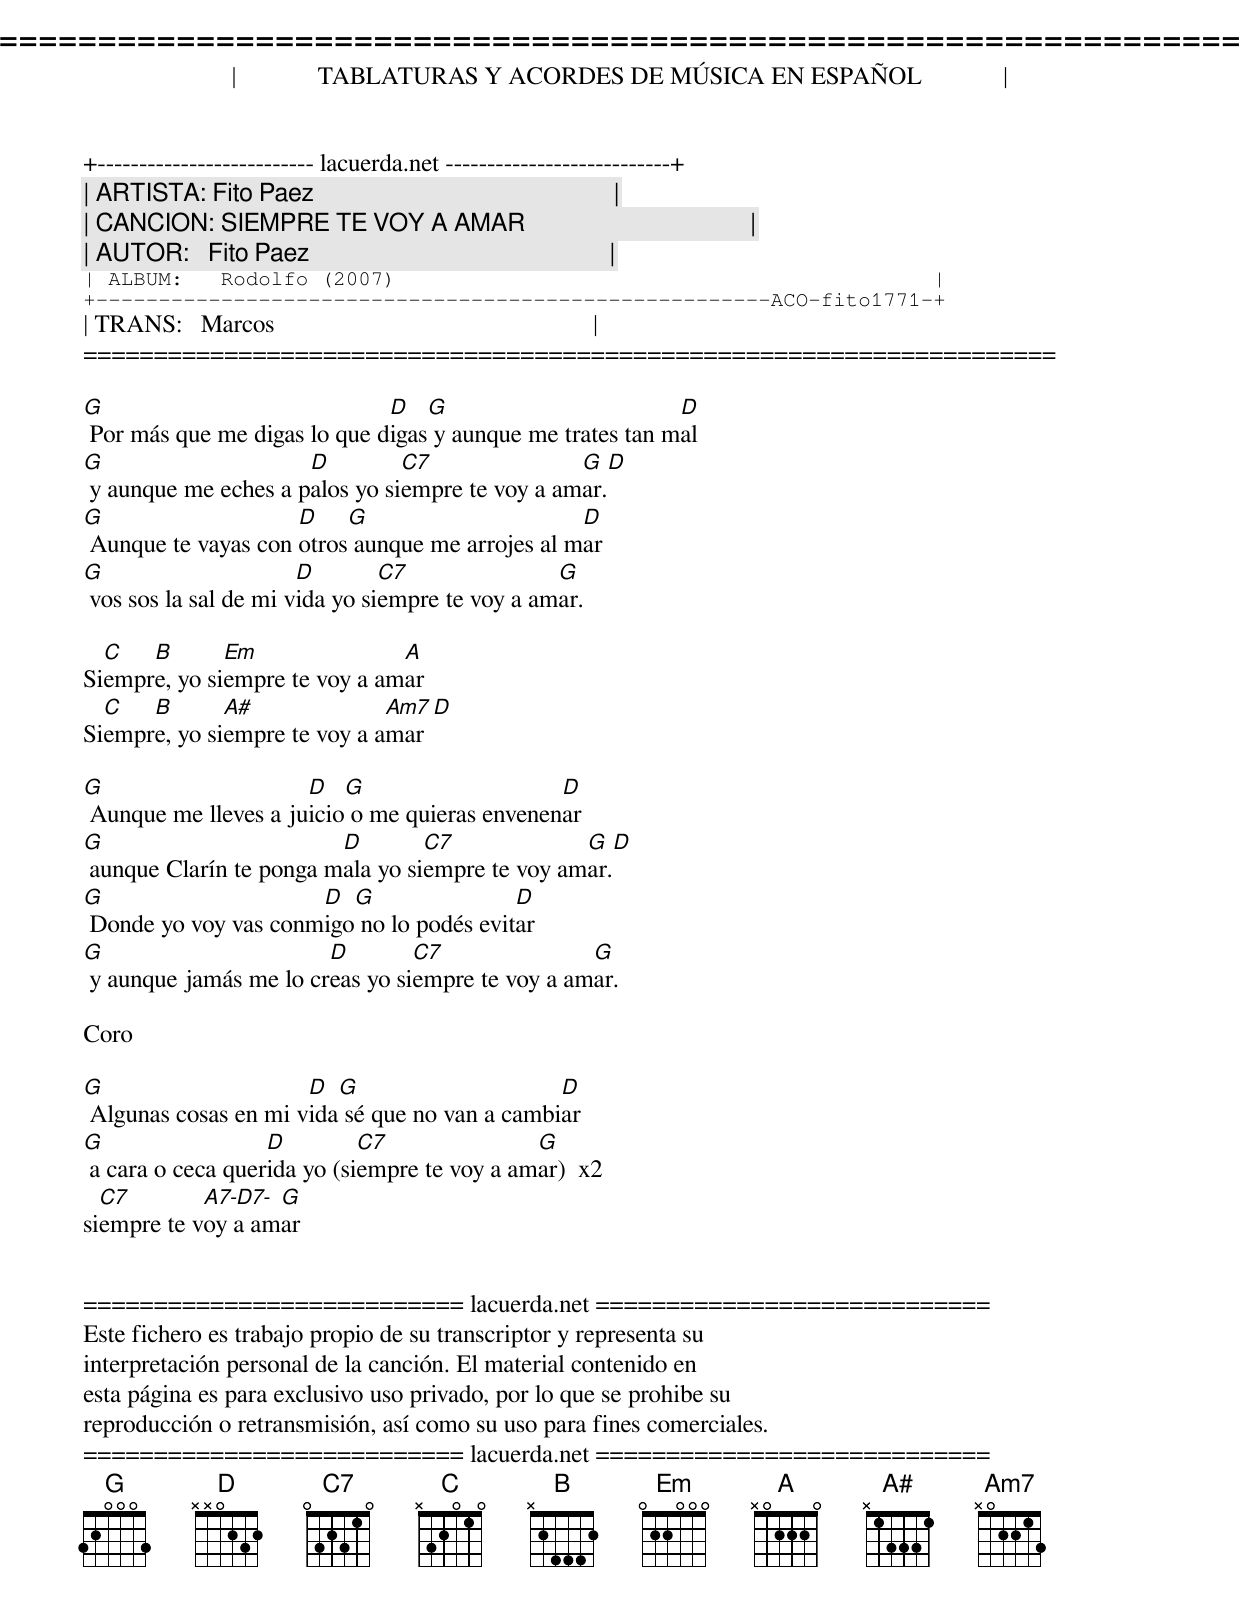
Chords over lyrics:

=====================================================================
|             TABLATURAS Y ACORDES DE MÚSICA EN ESPAÑOL             |
+-------------------------- lacuerda.net ---------------------------+
| ARTISTA: Fito Paez                                                |
| CANCION: SIEMPRE TE VOY A AMAR                                    |
| AUTOR:   Fito Paez                                                |
| ALBUM:   Rodolfo (2007)                                           |
+------------------------------------------------------ACO-fito1771-+
| TRANS:   Marcos                                                   |
=====================================================================

G                             D   G                        D
 Por más que me digas lo que digas y aunque me trates tan mal
G                     D         C7               G  D
 y aunque me eches a palos yo siempre te voy a amar.
G                    D    G                      D
 Aunque te vayas con otros aunque me arrojes al mar
G                      D        C7               G
 vos sos la sal de mi vida yo siempre te voy a amar.

  C   B       Em               A
Siempre, yo siempre te voy a amar
  C   B       A#              Am7  D
Siempre, yo siempre te voy a amar

G                     D   G                    D
 Aunque me lleves a juicio o me quieras envenenar
G                        D        C7             G  D
 aunque Clarín te ponga mala yo siempre te voy amar.
G                     D  G                D
 Donde yo voy vas conmigo no lo podés evitar
G                       D        C7               G
 y aunque jamás me lo creas yo siempre te voy a amar.

Coro

G                     D  G                     D
 Algunas cosas en mi vida sé que no van a cambiar
G                  D         C7               G
 a cara o ceca querida yo (siempre te voy a amar)  x2
  C7        A7-D7- G
siempre te voy a amar


=========================== lacuerda.net ============================
Este fichero es trabajo propio de su transcriptor y representa su
interpretación personal de la canción. El material contenido en
esta página es para exclusivo uso privado, por lo que se prohibe su
reproducción o retransmisión, así como su uso para fines comerciales.
=========================== lacuerda.net ============================
